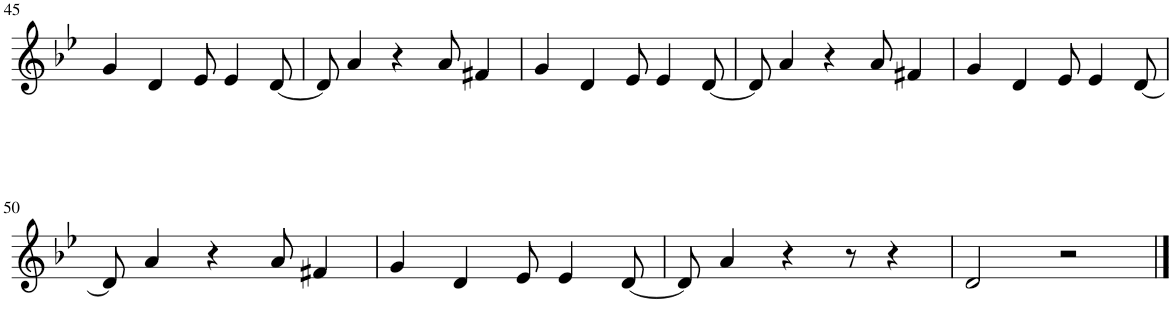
**kern
*part1
*staff1
*I"Flauta 2
*I'Fl.2
!!LO:PB:g=z
*clefG2
*k[b-e-]
*M4/4
=45
4g/
4d/
8e-/
4e-/
[8d/
=46
8d/]
4a/
4r
8a/
4f#X/
=47
4g/
4d/
8e-/
4e-/
[8d/
=48
8d/]
4a/
4r
8a/
4f#X/
=49
4g/
4d/
8e-/
4e-/
[8d/
!!LO:LB:g=z
=50
8d/]
4a/
4r
8a/
4f#X/
=51
4g/
4d/
8e-/
4e-/
[8d/
=52
8d/]
4a/
4r
8r
4r
=53
2d/
2r
==
*-
